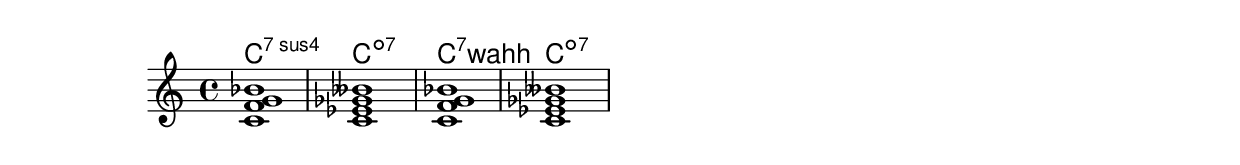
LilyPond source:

\version "1.7.18"
\header { texidoc = "The property @code{chordNameExceptions} can used
    to store a list of special notations for specific chords.

Putting the exceptions list encoded as
@example
 \\notes @{ <<c f g bes>>1-\\markup @{ \\super \"7\" \"wahh\" @} @}
@end example
into @code{chordNameExceptions} takes a little manoeuvring. The
following code transforms @code{chExceptionMusic} (which is a
sequential music) into a list of exceptions.
@example
  (sequential-music-to-chord-exceptions chExceptionMusic \#t)
@end example
Then,
@example
(append
  ... ignatzekExceptions)
@end example
adds the new exceptions to the default ones, which are defined in
@file{ly/chord-modifier-init.ly}.
" }


% 7sus4 denoted with ^7 wahh
chExceptionMusic = \notes {
  <<c f g bes>>1-\markup { \super "7" "wahh" }}

% add to existing exceptions.
chExceptions = #(append
  (sequential-music-to-chord-exceptions chExceptionMusic #t)
  ignatzekExceptions)

theMusic =    \chords {
      c:7sus4 c:dim7
      \property Current.chordNameExceptions = #chExceptions
      c:7sus4 c:dim7 }

  
\score {
  < \context ChordNames \theMusic
    \context Voice \theMusic
  >  
  }
